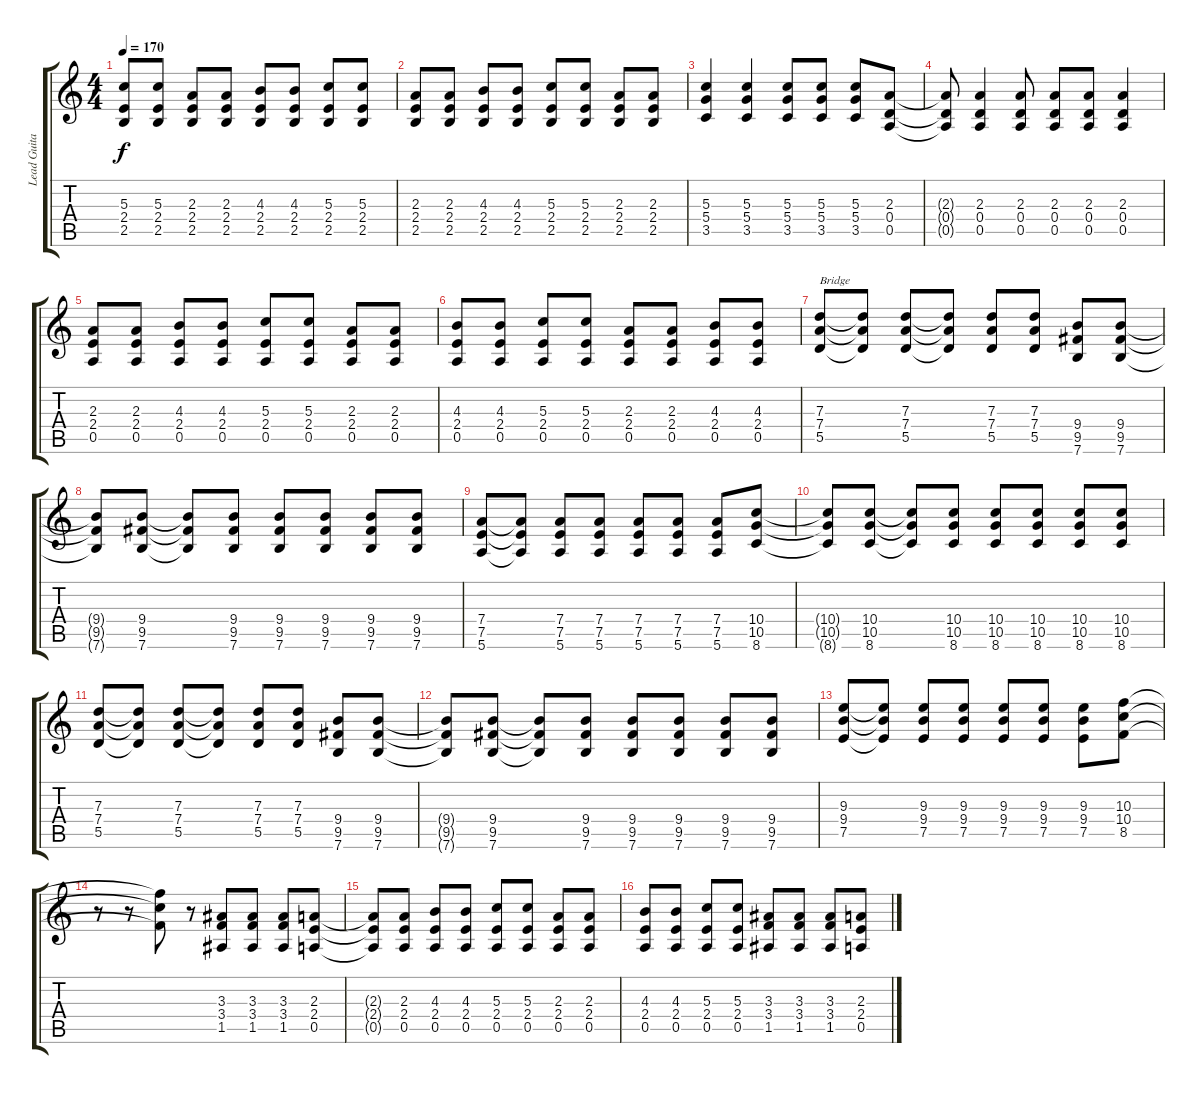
\track ("Lead Guitar (Kuddel)" "Lead Guita") {instrument distortionguitar}
\staff {score tabs}
\tuning (E4 B3 G3 D3 A2 E2) {hide}
\ts (4 4)
\tempo 170
\clef g2
\ks c
(5.3 2.4 2.5).8{dy f} (5.3 2.4 2.5).8 (2.3 2.4 2.5).8 (2.3 2.4 2.5).8 (4.3 2.4 2.5).8 (4.3 2.4 2.5).8 (5.3 2.4 2.5).8 (5.3 2.4 2.5).8 |
(2.3 2.4 2.5).8 (2.3 2.4 2.5).8 (4.3 2.4 2.5).8 (4.3 2.4 2.5).8 (5.3 2.4 2.5).8 (5.3 2.4 2.5).8 (2.3 2.4 2.5).8 (2.3 2.4 2.5).8 |
(5.3 5.4 3.5).4 (5.3 5.4 3.5).4 (5.3 5.4 3.5).8 (5.3 5.4 3.5).8 (5.3 5.4 3.5).8 (2.3 0.4 0.5).8 |
(2.3{t} 0.4{t} 0.5{t}).8 (2.3 0.4 0.5).4 (2.3 0.4 0.5).8 (2.3 0.4 0.5).8 (2.3 0.4 0.5).8 (2.3 0.4 0.5).4 |
(2.3 2.4 0.5).8 (2.3 2.4 0.5).8 (4.3 2.4 0.5).8 (4.3 2.4 0.5).8 (5.3 2.4 0.5).8 (5.3 2.4 0.5).8 (2.3 2.4 0.5).8 (2.3 2.4 0.5).8 |
(4.3 2.4 0.5).8 (4.3 2.4 0.5).8 (5.3 2.4 0.5).8 (5.3 2.4 0.5).8 (2.3 2.4 0.5).8 (2.3 2.4 0.5).8 (4.3 2.4 0.5).8 (4.3 2.4 0.5).8 |
(7.3 7.4 5.5).8{txt "Bridge"} (7.3{t} 7.4{t} 5.5{t}).8 (7.3 7.4 5.5).8 (7.3{t} 7.4{t} 5.5{t}).8 (7.3 7.4 5.5).8 (7.3 7.4 5.5).8 (9.4 9.5 7.6).8 (9.4 9.5 7.6).8 |
(9.4{t} 9.5{t} 7.6{t}).8 (9.4 9.5 7.6).8 (9.4{t} 9.5{t} 7.6{t}).8 (9.4 9.5 7.6).8 (9.4 9.5 7.6).8 (9.4 9.5 7.6).8 (9.4 9.5 7.6).8 (9.4 9.5 7.6).8 |
(7.4 7.5 5.6).8 (7.4{t} 7.5{t} 5.6{t}).8 (7.4 7.5 5.6).8 (7.4 7.5 5.6).8 (7.4 7.5 5.6).8 (7.4 7.5 5.6).8 (7.4 7.5 5.6).8 (10.4 10.5 8.6).8 |
(10.4{t} 10.5{t} 8.6{t}).8 (10.4 10.5 8.6).8 (10.4{t} 10.5{t} 8.6{t}).8 (10.4 10.5 8.6).8 (10.4 10.5 8.6).8 (10.4 10.5 8.6).8 (10.4 10.5 8.6).8 (10.4 10.5 8.6).8 |
(7.3 7.4 5.5).8 (7.3{t} 7.4{t} 5.5{t}).8 (7.3 7.4 5.5).8 (7.3{t} 7.4{t} 5.5{t}).8 (7.3 7.4 5.5).8 (7.3 7.4 5.5).8 (9.4 9.5 7.6).8 (9.4 9.5 7.6).8 |
(9.4{t} 9.5{t} 7.6{t}).8 (9.4 9.5 7.6).8 (9.4{t} 9.5{t} 7.6{t}).8 (9.4 9.5 7.6).8 (9.4 9.5 7.6).8 (9.4 9.5 7.6).8 (9.4 9.5 7.6).8 (9.4 9.5 7.6).8 |
(9.3 9.4 7.5).8 (9.3{t} 9.4{t} 7.5{t}).8 (9.3 9.4 7.5).8 (9.3 9.4 7.5).8 (9.3 9.4 7.5).8 (9.3 9.4 7.5).8 (9.3 9.4 7.5).8 (10.3 10.4 8.5).8 |
r.8 r.8 (10.3{t} 10.4{t} 8.5{t}).8 r.8 (3.3 3.4 1.5).8 (3.3 3.4 1.5).8 (3.3 3.4 1.5).8 (2.3 2.4 0.5).8 |
(2.3{t} 2.4{t} 0.5{t}).8 (2.3 2.4 0.5).8 (4.3 2.4 0.5).8 (4.3 2.4 0.5).8 (5.3 2.4 0.5).8 (5.3 2.4 0.5).8 (2.3 2.4 0.5).8 (2.3 2.4 0.5).8 |
(4.3 2.4 0.5).8 (4.3 2.4 0.5).8 (5.3 2.4 0.5).8 (5.3 2.4 0.5).8 (3.3 3.4 1.5).8 (3.3 3.4 1.5).8 (3.3 3.4 1.5).8 (2.3 2.4 0.5).8
